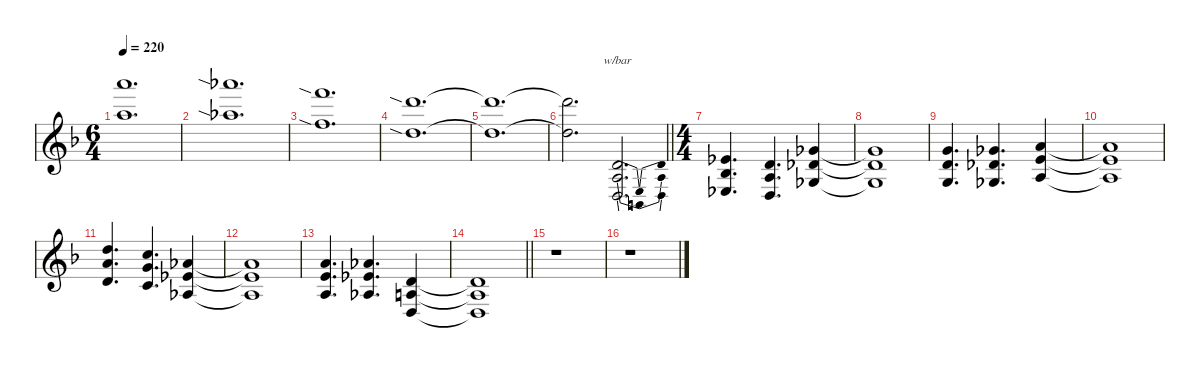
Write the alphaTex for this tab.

\hideDynamics
\bracketExtendMode nobrackets
\singleTrackTrackNamePolicy hidden
\multiTrackTrackNamePolicy hidden
\firstSystemTrackNameMode fullname
\firstSystemTrackNameOrientation horizontal
\otherSystemsTrackNameOrientation horizontal
\track ("Keyboards" "S-Gt") {defaultSystemsLayout 8 instrument stringensemble1}
\staff {score}
\tuning (E4 B3 G3 D3 A2 D2)
\displaytranspose 12
\ts (6 4)
\tempo 220
\clef g2
\ks dminor
(17.1{acc forcenatural} 14.3{acc forcenatural}).1{d dy f beam Down} |
(16.1{sia acc b} 13.3{sia acc b}).1{d beam Down} |
(13.1{sia acc forcenatural} 10.3{sia acc forcenatural}).1{d beam Down} |
(10.1{sia acc forcenatural} 7.3{sia acc forcenatural}).1{d beam Down} |
(10.1{t acc forcenatural} 7.3{t acc forcenatural}).1{d beam Down} |
\barLineRight lightlight
(10.1{t acc forcenatural} 7.3{t acc forcenatural}).2{d instrument stringensemble1 beam Down} (0.4{acc forcenatural} 0.5{acc forcenatural} 0.6{acc forcenatural}).2{d tbe (dip default 0 0 30 -20 60 0) beam Up} |
\ts (4 4)
(1.4{acc b} 1.5{acc b} 1.6{acc b}).4{d beam Up} (0.4{acc forcenatural} 0.5{acc forcenatural} 0.6{acc forcenatural}).4{d beam Up} (4.4{acc b} 4.5{acc b} 4.6{acc b}).4{beam Up} |
(4.4{t acc b} 4.5{t acc b} 4.6{t acc b}).1{beam Up} |
(5.4{acc forcenatural} 5.5{acc forcenatural} 5.6{acc forcenatural}).4{d beam Up} (4.4{acc b} 4.5{acc b} 4.6{acc b}).4{d beam Up} (7.4{acc forcenatural} 7.5{acc forcenatural} 7.6{acc forcenatural}).4{beam Up} |
(7.4{t acc forcenatural} 7.5{t acc forcenatural} 7.6{t acc forcenatural}).1{beam Up} |
(12.4{acc forcenatural} 12.5{acc forcenatural} 12.6{acc forcenatural}).4{d beam Up} (10.4{acc forcenatural} 10.5{acc forcenatural} 10.6{acc forcenatural}).4{d beam Up} (6.4{acc b} 6.5{acc b} 6.6{acc b}).4{beam Up} |
(6.4{t acc b} 6.5{t acc b} 6.6{t acc b}).1{beam Up} |
(7.4{acc forcenatural} 7.5{acc forcenatural} 7.6{acc forcenatural}).4{d beam Up} (6.4{acc b} 6.5{acc b} 6.6{acc b}).4{d beam Up} (0.4{acc forcenatural} 0.5{acc forcenatural} 0.6{acc forcenatural}).4{beam Up} |
\barLineRight lightlight
(0.4{t acc forcenatural} 0.5{t acc forcenatural} 0.6{t acc forcenatural}).1{beam Up} |
r.1{beam Down} |
r.1{beam Down}
